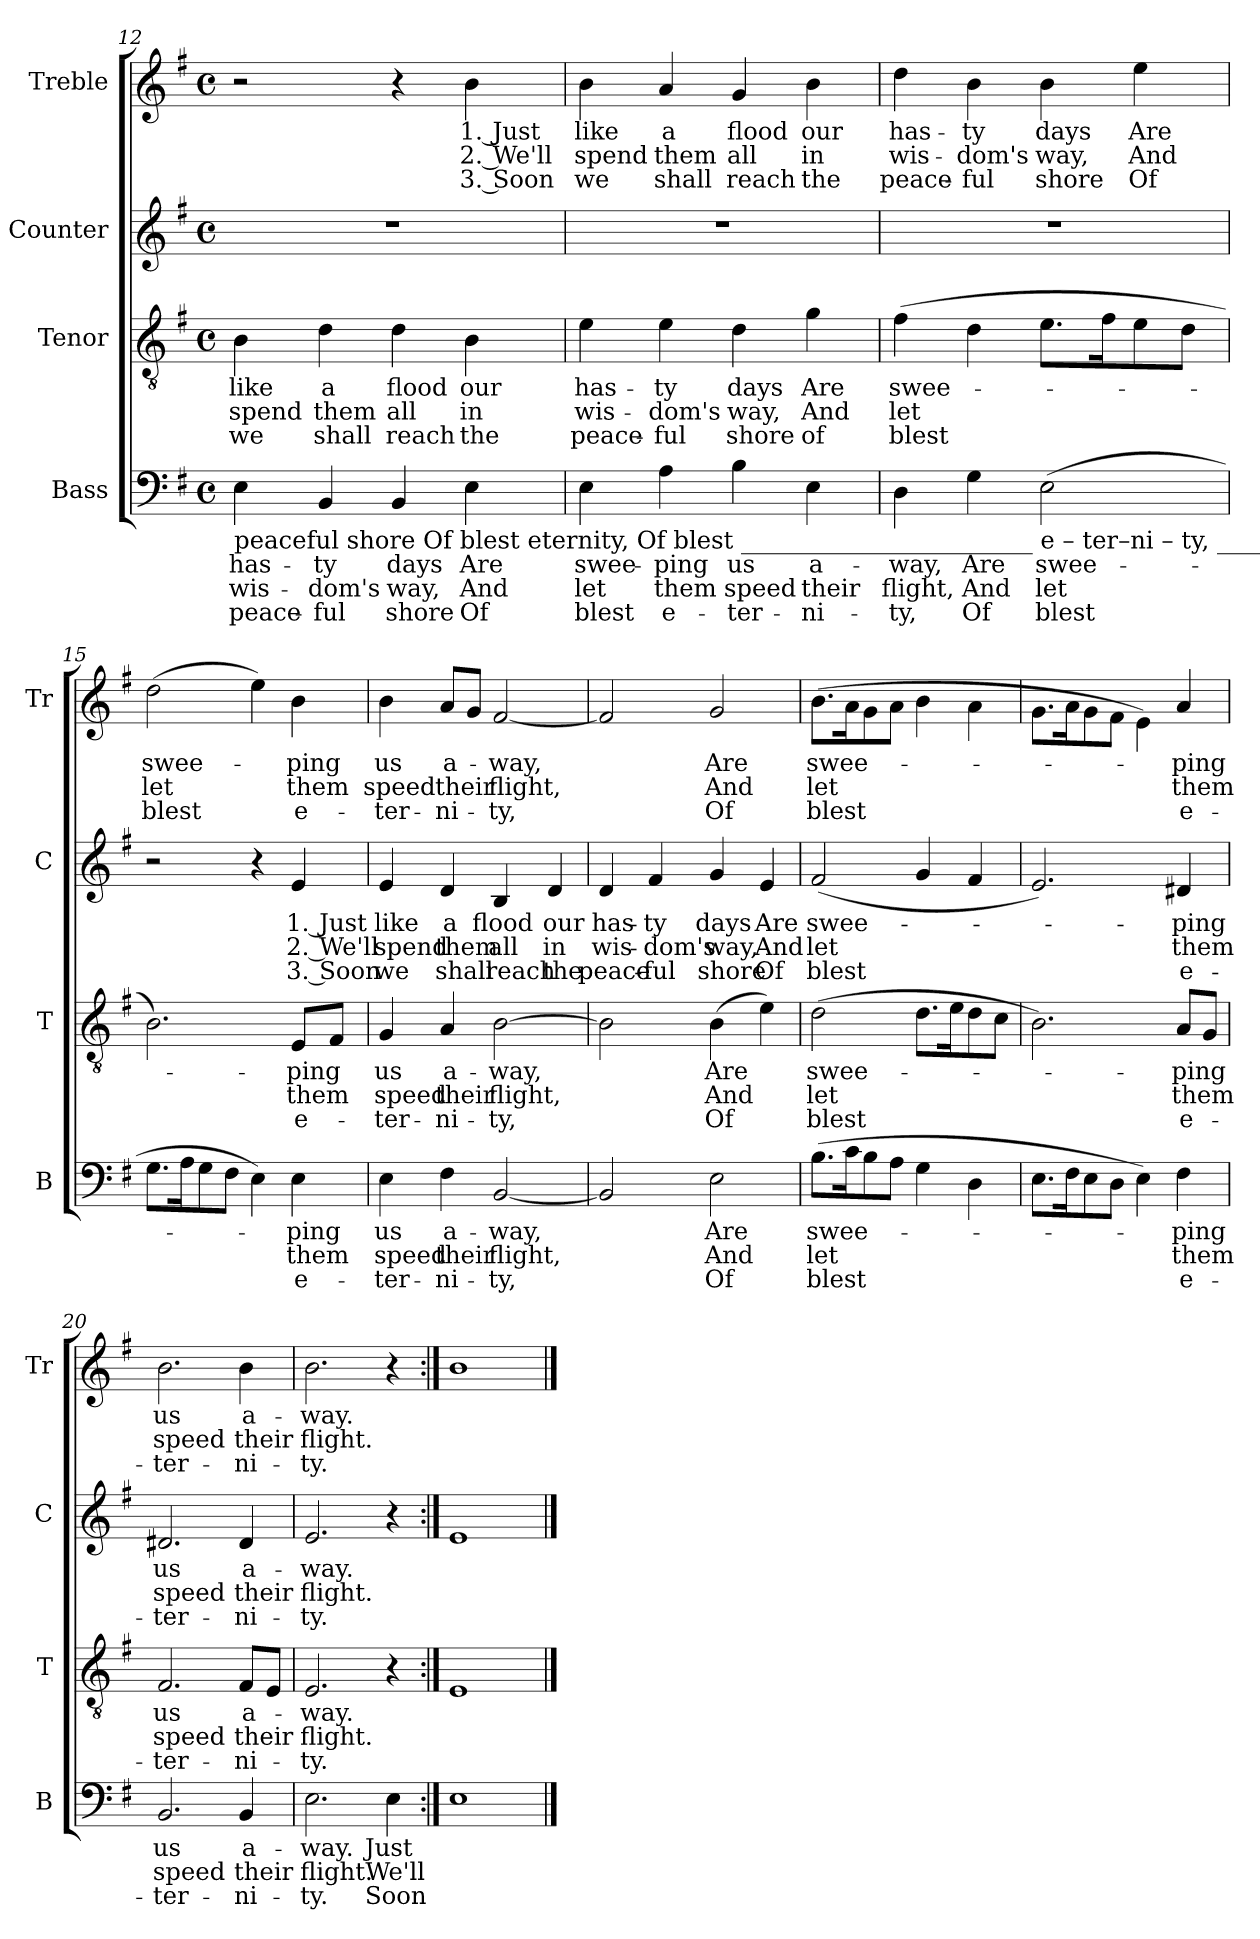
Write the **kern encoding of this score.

**kern	**text	**text	**text	**kern	**text	**text	**text	**kern	**text	**text	**text	**kern	**text	**text	**text
*part4	*part4	*part4	*part4	*part3	*part3	*part3	*part3	*part2	*part2	*part2	*part2	*part1	*part1	*part1	*part1
*staff4	*staff4	*staff4	*staff4	*staff3	*staff3	*staff3	*staff3	*staff2	*staff2	*staff2	*staff2	*staff1	*staff1	*staff1	*staff1
*I"Bass	*	*	*	*I"Tenor	*	*	*	*I"Counter	*	*	*	*I"Treble	*	*	*
*I'B	*	*	*	*I'T	*	*	*	*I'C	*	*	*	*I'Tr	*	*	*
*clefF4	*	*	*	*clefGv2	*	*	*	*clefG2	*	*	*	*clefG2	*	*	*
*k[f#]	*	*	*	*k[f#]	*	*	*	*k[f#]	*	*	*	*k[f#]	*	*	*
*M4/4	*	*	*	*M4/4	*	*	*	*M4/4	*	*	*	*M4/4	*	*	*
*met(c)	*	*	*	*met(c)	*	*	*	*met(c)	*	*	*	*met(c)	*	*	*
=12	=12	=12	=12	=12	=12	=12	=12	=12	=12	=12	=12	=12	=12	=12	=12
!LO:TX:b:t=peaceful shore Of blest eternity, Of blest ________________________ e  –   ter–ni  –  ty, _______     Of       blest _________________________________________     e   –   ter – ni   –   ty.    Soon	!	!	!	!	!	!	!	!	!	!	!	!	!	!	!
4E\	has-	wis-	peace-	4B\	like	spend	we	1r	.	.	.	2r	.	.	.
4BB/	-ty	-dom's	-ful	4d\	a	them	shall	.	.	.	.	.	.	.	.
4BB/	days	way,	shore	4d\	flood	all	reach	.	.	.	.	4r	.	.	.
4E\	Are	And	Of	4B\	our	in	the	.	.	.	.	4b\	1. Just	2. We'll	3. Soon
=13	=13	=13	=13	=13	=13	=13	=13	=13	=13	=13	=13	=13	=13	=13	=13
4E\	swee-	let	blest	4e\	has-	wis-	peace-	1r	.	.	.	4b\	like	spend	we
4A\	-ping	them	e-	4e\	-ty	-dom's	-ful	.	.	.	.	4a/	a	them	shall
4B\	us	speed	-ter-	4d\	days	way,	shore	.	.	.	.	4g/	flood	all	reach
4E\	a-	their	-ni-	4g\	Are	And	of	.	.	.	.	4b\	our	in	the
=14	=14	=14	=14	=14	=14	=14	=14	=14	=14	=14	=14	=14	=14	=14	=14
4D\	-way,	flight,	-ty,	(4f#\	swee-	let	blest	1r	.	.	.	4dd\	has-	wis-	peace-
4G\	Are	And	Of	4d\	.	.	.	.	.	.	.	4b\	-ty	-dom's	-ful
(2E\	swee-	let	blest	8.e\L	.	.	.	.	.	.	.	4b\	days	way,	shore
.	.	.	.	16f#\K	.	.	.	.	.	.	.	.	.	.	.
.	.	.	.	8e\	.	.	.	.	.	.	.	4ee\	Are	And	Of
.	.	.	.	8d\J	.	.	.	.	.	.	.	.	.	.	.
!!LO:PB:g=z
=15	=15	=15	=15	=15	=15	=15	=15	=15	=15	=15	=15	=15	=15	=15	=15
8.G\L	.	.	.	2.B\)	.	.	.	2r	.	.	.	(2dd\	swee-	let	blest
16A\K	.	.	.	.	.	.	.	.	.	.	.	.	.	.	.
8G\	.	.	.	.	.	.	.	.	.	.	.	.	.	.	.
8F#\J	.	.	.	.	.	.	.	.	.	.	.	.	.	.	.
4E\)	.	.	.	.	.	.	.	4r	.	.	.	4ee\)	.	.	.
4E\	-ping	them	e-	8E/L	-ping	them	e-	4e/	1. Just	2. We'll	3. Soon	4b\	-ping	them	e-
.	.	.	.	8F#/J	.	.	.	.	.	.	.	.	.	.	.
=16	=16	=16	=16	=16	=16	=16	=16	=16	=16	=16	=16	=16	=16	=16	=16
4E\	us	speed	-ter-	4G/	us	speed	-ter-	4e/	like	spend	we	4b\	us	speed	-ter-
4F#\	a-	their	-ni-	4A/	a-	their	-ni-	4d/	a	them	shall	8a/L	a-	their	-ni-
.	.	.	.	.	.	.	.	.	.	.	.	8g/J	.	.	.
[2BB/	-way,	flight,	-ty,	[2B\	-way,	flight,	-ty,	4B/	flood	all	reach	[2f#/	-way,	flight,	-ty,
.	.	.	.	.	.	.	.	4d/	our	in	the	.	.	.	.
=17	=17	=17	=17	=17	=17	=17	=17	=17	=17	=17	=17	=17	=17	=17	=17
2BB/]	.	.	.	2B\]	.	.	.	4d/	has-	wis-	peace-	2f#/]	.	.	.
.	.	.	.	.	.	.	.	4f#/	-ty	-dom's	-ful	.	.	.	.
2E\	Are	And	Of	(4B\	Are	And	Of	4g/	days	way,	shore	2g/	Are	And	Of
.	.	.	.	4e\)	.	.	.	4e/	Are	And	Of	.	.	.	.
=18	=18	=18	=18	=18	=18	=18	=18	=18	=18	=18	=18	=18	=18	=18	=18
(8.B\L	swee-	let	blest	(2d\	swee-	let	blest	(2f#/	swee-	let	blest	(8.b\L	swee-	let	blest
16c\K	.	.	.	.	.	.	.	.	.	.	.	16a\K	.	.	.
8B\	.	.	.	.	.	.	.	.	.	.	.	8g\	.	.	.
8A\J	.	.	.	.	.	.	.	.	.	.	.	8a\J	.	.	.
4G\	.	.	.	8.d\L	.	.	.	4g/	.	.	.	4b\	.	.	.
.	.	.	.	16e\K	.	.	.	.	.	.	.	.	.	.	.
4D\	.	.	.	8d\	.	.	.	4f#/	.	.	.	4a\	.	.	.
.	.	.	.	8c\J	.	.	.	.	.	.	.	.	.	.	.
!!LO:LB:g=z
=19	=19	=19	=19	=19	=19	=19	=19	=19	=19	=19	=19	=19	=19	=19	=19
8.E\L	.	.	.	2.B\)	.	.	.	2.e/)	.	.	.	8.g\L	.	.	.
16F#\K	.	.	.	.	.	.	.	.	.	.	.	16a\K	.	.	.
8E\	.	.	.	.	.	.	.	.	.	.	.	8g\	.	.	.
8D\J	.	.	.	.	.	.	.	.	.	.	.	8f#\J	.	.	.
4E\)	.	.	.	.	.	.	.	.	.	.	.	4e\)	.	.	.
4F#\	-ping	them	e-	8A/L	-ping	them	e-	4d#X/	-ping	them	e-	4a/	-ping	them	e-
.	.	.	.	8G/J	.	.	.	.	.	.	.	.	.	.	.
=20	=20	=20	=20	=20	=20	=20	=20	=20	=20	=20	=20	=20	=20	=20	=20
2.BB/	us	speed	-ter-	2.F#/	us	speed	-ter-	2.d#X/	us	speed	-ter-	2.b\	us	speed	-ter-
4BB/	a-	their	-ni-	8F#/L	a-	their	-ni-	4d#/	a-	their	-ni-	4b\	a-	their	-ni-
.	.	.	.	8E/J	.	.	.	.	.	.	.	.	.	.	.
=21	=21	=21	=21	=21	=21	=21	=21	=21	=21	=21	=21	=21	=21	=21	=21
2.E\	-way.	flight.	-ty.	2.E/	-way.	flight.	-ty.	2.e/	-way.	flight.	-ty.	2.b\	-way.	flight.	-ty.
4E\	Just	We'll	Soon	4r	.	.	.	4r	.	.	.	4r	.	.	.
=22:|!	=22:|!	=22:|!	=22:|!	=22:|!	=22:|!	=22:|!	=22:|!	=22:|!	=22:|!	=22:|!	=22:|!	=22:|!	=22:|!	=22:|!	=22:|!
1E	.	.	.	1E	.	.	.	1e	.	.	.	1b	.	.	.
==	==	==	==	==	==	==	==	==	==	==	==	==	==	==	==
*-	*-	*-	*-	*-	*-	*-	*-	*-	*-	*-	*-	*-	*-	*-	*-
